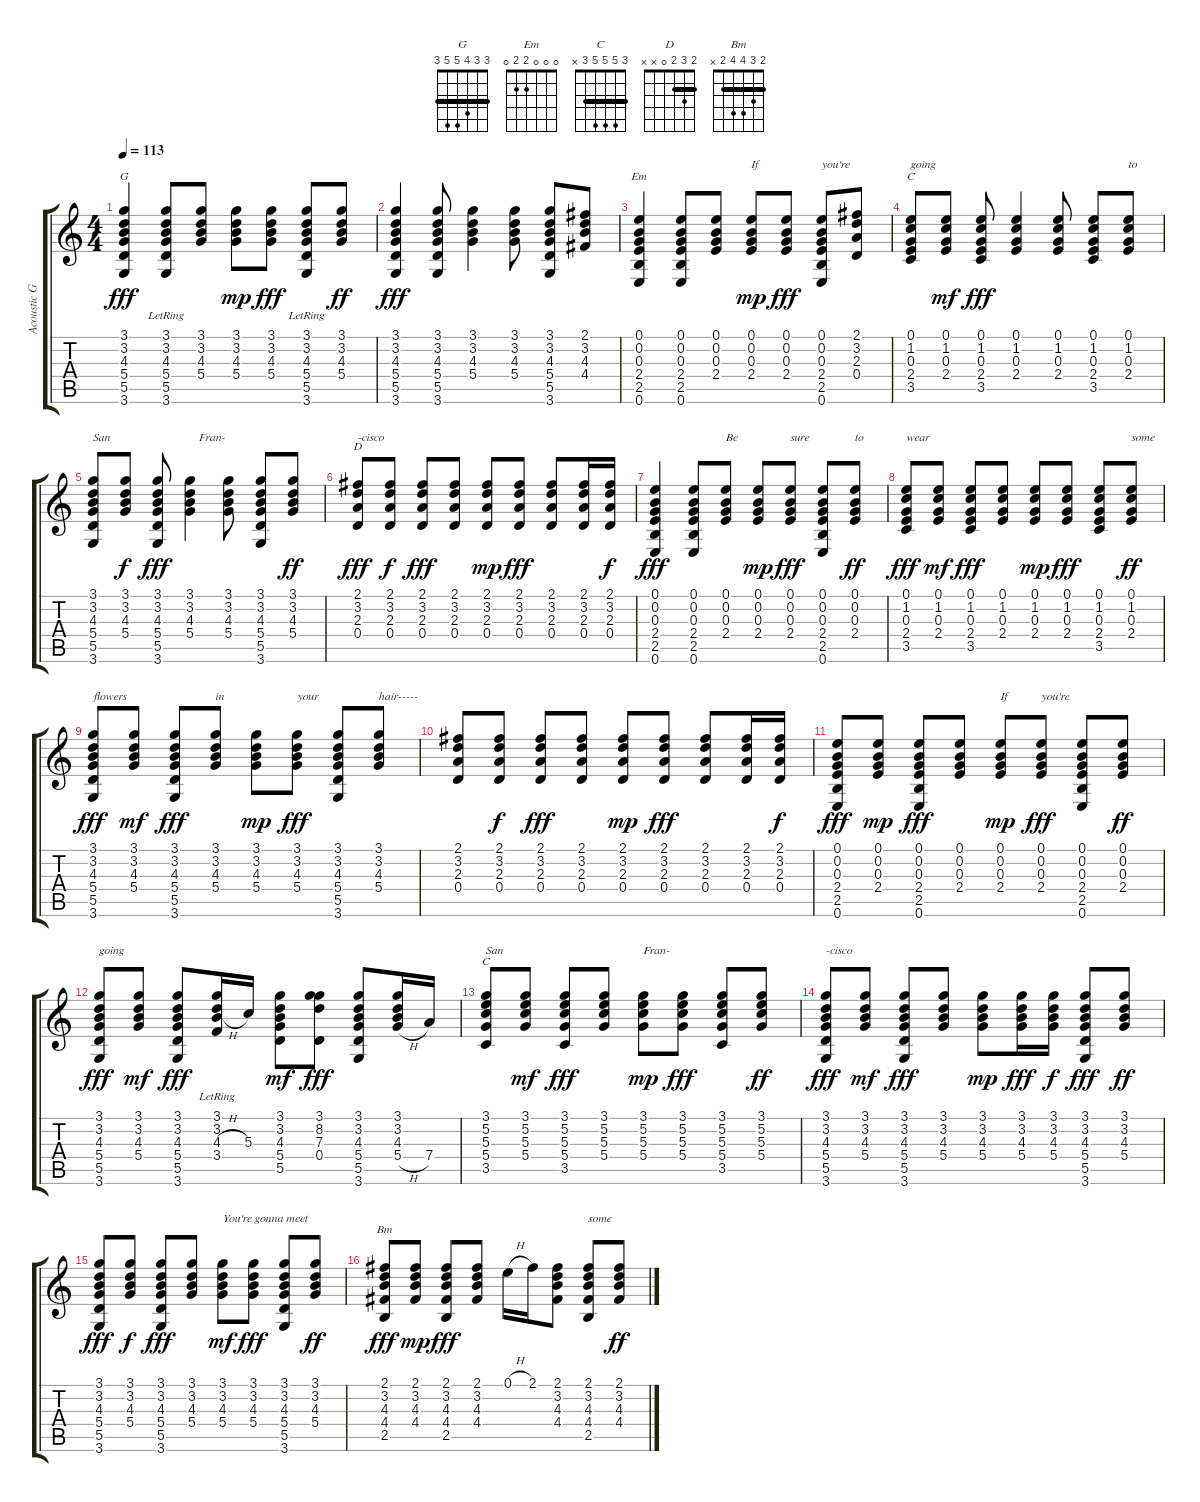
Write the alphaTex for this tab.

\track ("Acoustic Guitar" "Acoustic G") {instrument acousticguitarsteel}
\staff {score tabs}
\tuning (E4 B3 G3 D3 A2 E2) {hide}
\chord ("G" 3 3 4 5 5 3) {barre 3}
\chord ("Em" 0 0 0 2 2 0)
\chord ("C" 0 1 0 2 3 x)
\chord ("D" 2 3 2 0 x x) {barre 2}
\chord ("C" 3 5 5 5 3 x) {barre 3}
\chord ("Bm" 2 3 4 4 2 x) {barre 2}
\ts (4 4)
\tempo 113
\clef g2
\ks c
(3.1 3.2 4.3 5.4 5.5 3.6).4{ch "G" dy fff instrument acousticguitarsteel} (3.1 3.2 4.3 5.4 5.5 3.6{lr}).8 (3.1 3.2 4.3 5.4).8 (3.1 3.2 4.3 5.4).8{dy mp} (3.1 3.2 4.3 5.4).8{dy fff} (3.1 3.2 4.3 5.4 5.5 3.6{lr}).8 (3.1 3.2 4.3 5.4).8{dy ff} |
(3.1 3.2 4.3 5.4 5.5 3.6).4{dy fff} (3.1 3.2 4.3 5.4 5.5 3.6).8 (3.1 3.2 4.3 5.4).4 (3.1 3.2 4.3 5.4).8 (3.1 3.2 4.3 5.4 5.5 3.6).8 (2.1 3.2 4.3 4.4).8 |
(0.1 0.2 0.3 2.4 2.5 0.6).4{ch "Em"} (0.1 0.2 0.3 2.4 2.5 0.6).8 (0.1 0.2 0.3 2.4).8 (0.1 0.2 0.3 2.4).8{txt "If" dy mp} (0.1 0.2 0.3 2.4).8{dy fff} (0.1 0.2 0.3 2.4 2.5 0.6).8{txt "you're"} (2.1 3.2 2.3 0.4).8 |
(0.1 1.2 0.3 2.4 3.5).8{ch "C" txt "going"} (0.1 1.2 0.3 2.4).8{dy mf} (0.1 1.2 0.3 2.4 3.5).8{dy fff} (0.1 1.2 0.3 2.4).4 (0.1 1.2 0.3 2.4).8 (0.1 1.2 0.3 2.4 3.5).8 (0.1 1.2 0.3 2.4).8{txt "to"} |
(3.1 3.2 4.3 5.4 5.5 3.6).8{txt "San"} (3.1 3.2 4.3 5.4).8{dy f} (3.1 3.2 4.3 5.4 5.5 3.6).8{dy fff} (3.1 3.2 4.3 5.4).4{txt "   Fran-"} (3.1 3.2 4.3 5.4).8 (3.1 3.2 4.3 5.4 5.5 3.6).8 (3.1 3.2 4.3 5.4).8{dy ff} |
(2.1 3.2 2.3 0.4).8{ch "D" txt "-cisco" dy fff} (2.1 3.2 2.3 0.4).8{dy f} (2.1 3.2 2.3 0.4).8{dy fff} (2.1 3.2 2.3 0.4).8 (2.1 3.2 2.3 0.4).8{dy mp} (2.1 3.2 2.3 0.4).8{dy fff} (2.1 3.2 2.3 0.4).8 (2.1 3.2 2.3 0.4).16 (2.1 3.2 2.3 0.4).16{dy f} |
(0.1 0.2 0.3 2.4 2.5 0.6).4{dy fff} (0.1 0.2 0.3 2.4 2.5 0.6).8 (0.1 0.2 0.3 2.4).8{txt "Be"} (0.1 0.2 0.3 2.4).8{dy mp} (0.1 0.2 0.3 2.4).8{txt "sure" dy fff} (0.1 0.2 0.3 2.4 2.5 0.6).8 (0.1 0.2 0.3 2.4).8{txt "to" dy ff} |
(0.1 1.2 0.3 2.4 3.5).8{txt "wear" dy fff} (0.1 1.2 0.3 2.4).8{dy mf} (0.1 1.2 0.3 2.4 3.5).8{dy fff} (0.1 1.2 0.3 2.4).8 (0.1 1.2 0.3 2.4).8{dy mp} (0.1 1.2 0.3 2.4).8{dy fff} (0.1 1.2 0.3 2.4 3.5).8 (0.1 1.2 0.3 2.4).8{txt "some" dy ff} |
(3.1 3.2 4.3 5.4 5.5 3.6).8{txt "flowers" dy fff} (3.1 3.2 4.3 5.4).8{dy mf} (3.1 3.2 4.3 5.4 5.5 3.6).8{dy fff} (3.1 3.2 4.3 5.4).8{txt "in"} (3.1 3.2 4.3 5.4).8{dy mp} (3.1 3.2 4.3 5.4).8{txt "your" dy fff} (3.1 3.2 4.3 5.4 5.5 3.6).8 (3.1 3.2 4.3 5.4).8{txt "hair-----"} |
(2.1 3.2 2.3 0.4).8 (2.1 3.2 2.3 0.4).8{dy f} (2.1 3.2 2.3 0.4).8{dy fff} (2.1 3.2 2.3 0.4).8 (2.1 3.2 2.3 0.4).8{dy mp} (2.1 3.2 2.3 0.4).8{dy fff} (2.1 3.2 2.3 0.4).8 (2.1 3.2 2.3 0.4).16 (2.1 3.2 2.3 0.4).16{dy f} |
(0.1 0.2 0.3 2.4 2.5 0.6).8{dy fff} (0.1 0.2 0.3 2.4).8{dy mp} (0.1 0.2 0.3 2.4 2.5 0.6).8{dy fff} (0.1 0.2 0.3 2.4).8 (0.1 0.2 0.3 2.4).8{txt "If" dy mp} (0.1 0.2 0.3 2.4).8{txt "you're" dy fff} (0.1 0.2 0.3 2.4 2.5 0.6).8 (0.1 0.2 0.3 2.4).8{dy ff} |
(3.1 3.2 4.3 5.4 5.5 3.6).8{txt "going" dy fff} (3.1 3.2 4.3 5.4).8{dy mf} (3.1 3.2 4.3 5.4 5.5 3.6).8{dy fff} (3.1{lr} 3.2{lr} 4.3{h} 3.4{lr}).16 5.3.16 (3.1 3.2 4.3 5.4 5.5).8{dy mf} (3.1 8.2 7.3 0.4).8{dy fff} (3.1 3.2 4.3 5.4 5.5 3.6).8 (3.1 3.2 4.3 5.4{h}).16 7.4.16 |
(3.1 5.2 5.3 5.4 3.5).8{ch "C" txt "San"} (3.1 5.2 5.3 5.4).8{dy mf} (3.1 5.2 5.3 5.4 3.5).8{dy fff} (3.1 5.2 5.3 5.4).8 (3.1 5.2 5.3 5.4).8{txt "Fran-" dy mp} (3.1 5.2 5.3 5.4).8{dy fff} (3.1 5.2 5.3 5.4 3.5).8 (3.1 5.2 5.3 5.4).8{dy ff} |
(3.1 3.2 4.3 5.4 5.5 3.6).8{txt "-cisco" dy fff} (3.1 3.2 4.3 5.4).8{dy mf} (3.1 3.2 4.3 5.4 5.5 3.6).8{dy fff} (3.1 3.2 4.3 5.4).8 (3.1 3.2 4.3 5.4).8{dy mp} (3.1 3.2 4.3 5.4).16{dy fff} (3.1 3.2 4.3 5.4).16{dy f} (3.1 3.2 4.3 5.4 5.5 3.6).8{dy fff} (3.1 3.2 4.3 5.4).8{dy ff} |
(3.1 3.2 4.3 5.4 5.5 3.6).8{dy fff} (3.1 3.2 4.3 5.4).8{dy f} (3.1 3.2 4.3 5.4 5.5 3.6).8{dy fff} (3.1 3.2 4.3 5.4).8 (3.1 3.2 4.3 5.4).8{txt "You're gonna meet" dy mf} (3.1 3.2 4.3 5.4).8{dy fff} (3.1 3.2 4.3 5.4 5.5 3.6).8 (3.1 3.2 4.3 5.4).8{dy ff} |
(2.1 3.2 4.3 4.4 2.5).8{ch "Bm" dy fff} (2.1 3.2 4.3 4.4).8{dy mp} (2.1 3.2 4.3 4.4 2.5).8{dy fff} (2.1 3.2 4.3 4.4).8 0.1{h}.16 2.1.16 (2.1 3.2 4.3 4.4).8 (2.1 3.2 4.3 4.4 2.5).8{txt "some"} (2.1 3.2 4.3 4.4).8{dy ff}
